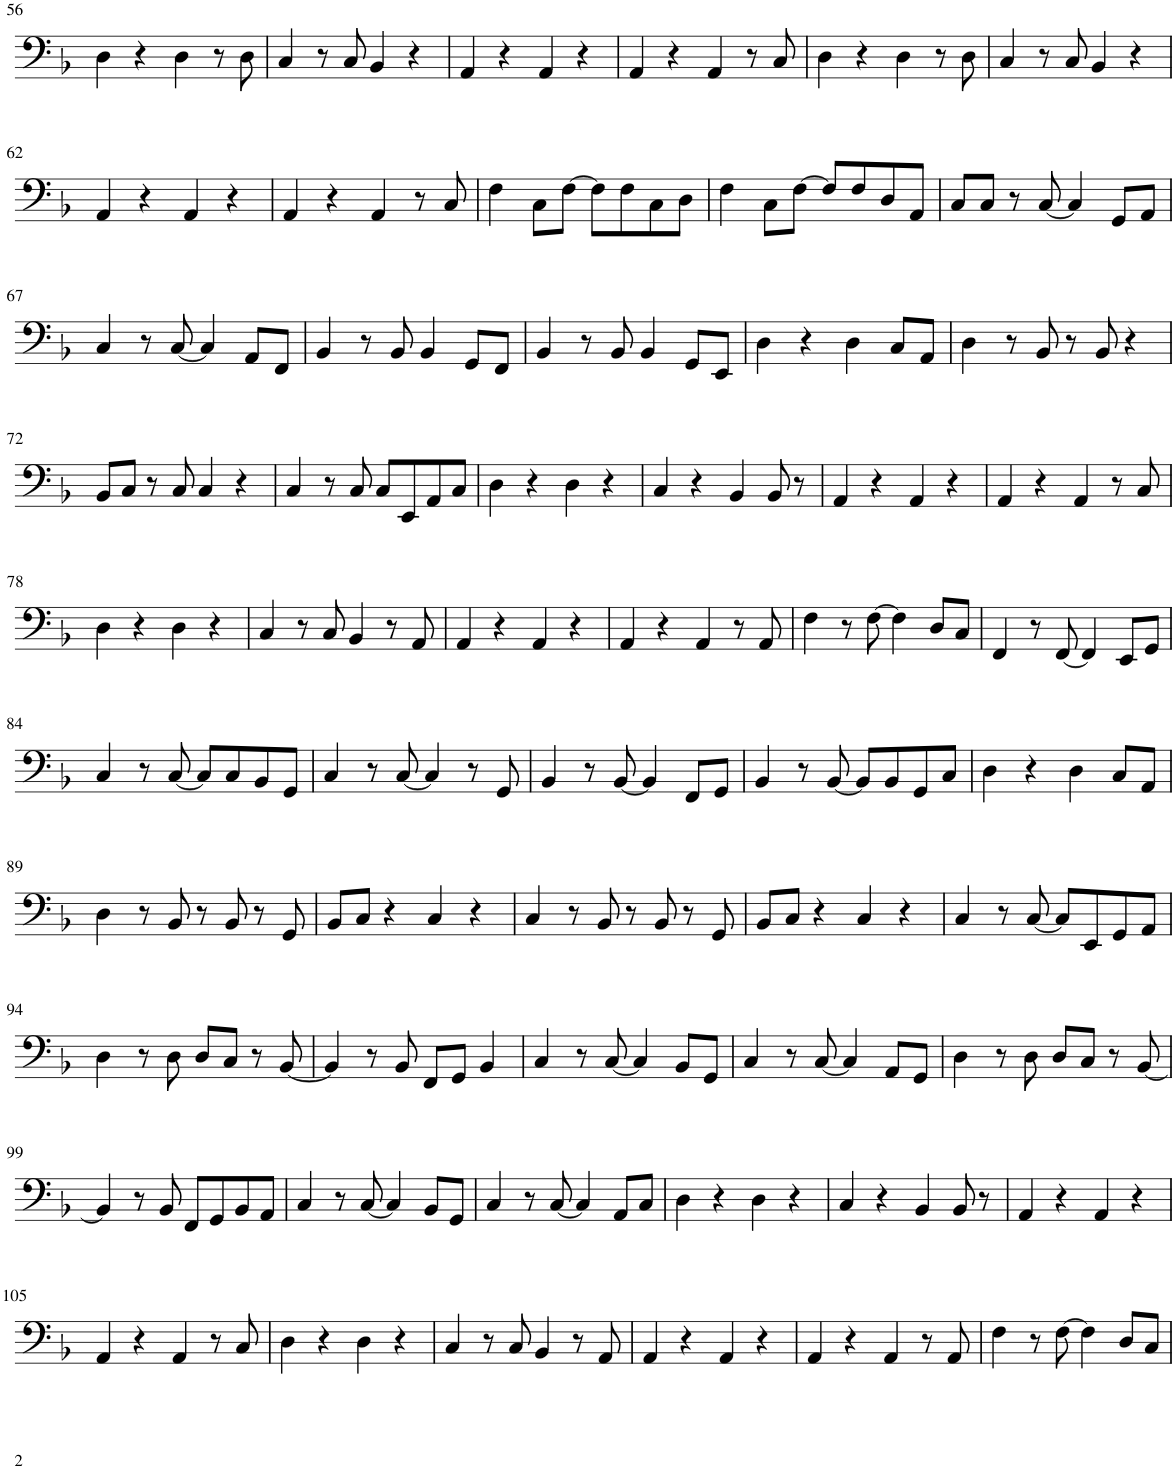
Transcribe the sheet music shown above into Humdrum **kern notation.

**kern
*part1
*staff1
*I"Electric Bass
*I'El. B.
!!LO:PB:g=z
*clefF4
*Trd7c12
*k[b-]
*M4/4
=56
4D\
4r
4D\
8r
8D\
=57
4C/
8r
8C/
4BB-/
4r
=58
4AA/
4r
4AA/
4r
=59
4AA/
4r
4AA/
8r
8C/
=60
4D\
4r
4D\
8r
8D\
=61
4C/
8r
8C/
4BB-/
4r
!!LO:LB:g=z
=62
4AA/
4r
4AA/
4r
=63
4AA/
4r
4AA/
8r
8C/
=64
4F\
8C\L
[8F\J
8F\L]
8F\
8C\
8D\J
=65
4F\
8C\L
[8F\J
8F/L]
8F/
8D/
8AA/J
=66
8C/L
8C/J
8r
[8C/
4C/]
8GG/L
8AA/J
!!LO:LB:g=z
=67
4C/
8r
[8C/
4C/]
8AA/L
8FF/J
=68
4BB-/
8r
8BB-/
4BB-/
8GG/L
8FF/J
=69
4BB-/
8r
8BB-/
4BB-/
8GG/L
8EE/J
=70
4D\
4r
4D\
8C/L
8AA/J
=71
4D\
8r
8BB-/
8r
8BB-/
4r
!!LO:LB:g=z
=72
8BB-/L
8C/J
8r
8C/
4C/
4r
=73
4C/
8r
8C/
8C/L
8EE/
8AA/
8C/J
=74
4D\
4r
4D\
4r
=75
4C/
4r
4BB-/
8BB-/
8r
=76
4AA/
4r
4AA/
4r
=77
4AA/
4r
4AA/
8r
8C/
!!LO:LB:g=z
=78
4D\
4r
4D\
4r
=79
4C/
8r
8C/
4BB-/
8r
8AA/
=80
4AA/
4r
4AA/
4r
=81
4AA/
4r
4AA/
8r
8AA/
=82
4F\
8r
[8F\
4F\]
8D/L
8C/J
=83
4FF/
8r
[8FF/
4FF/]
8EE/L
8GG/J
!!LO:LB:g=z
=84
4C/
8r
[8C/
8C/L]
8C/
8BB-/
8GG/J
=85
4C/
8r
[8C/
4C/]
8r
8GG/
=86
4BB-/
8r
[8BB-/
4BB-/]
8FF/L
8GG/J
=87
4BB-/
8r
[8BB-/
8BB-/L]
8BB-/
8GG/
8C/J
=88
4D\
4r
4D\
8C/L
8AA/J
!!LO:LB:g=z
=89
4D\
8r
8BB-/
8r
8BB-/
8r
8GG/
=90
8BB-/L
8C/J
4r
4C/
4r
=91
4C/
8r
8BB-/
8r
8BB-/
8r
8GG/
=92
8BB-/L
8C/J
4r
4C/
4r
=93
4C/
8r
[8C/
8C/L]
8EE/
8GG/
8AA/J
!!LO:LB:g=z
=94
4D\
8r
8D\
8D/L
8C/J
8r
[8BB-/
=95
4BB-/]
8r
8BB-/
8FF/L
8GG/J
4BB-/
=96
4C/
8r
[8C/
4C/]
8BB-/L
8GG/J
=97
4C/
8r
[8C/
4C/]
8AA/L
8GG/J
=98
4D\
8r
8D\
8D/L
8C/J
8r
[8BB-/
!!LO:LB:g=z
=99
4BB-/]
8r
8BB-/
8FF/L
8GG/
8BB-/
8AA/J
=100
4C/
8r
[8C/
4C/]
8BB-/L
8GG/J
=101
4C/
8r
[8C/
4C/]
8AA/L
8C/J
=102
4D\
4r
4D\
4r
=103
4C/
4r
4BB-/
8BB-/
8r
=104
4AA/
4r
4AA/
4r
!!LO:LB:g=z
=105
4AA/
4r
4AA/
8r
8C/
=106
4D\
4r
4D\
4r
=107
4C/
8r
8C/
4BB-/
8r
8AA/
=108
4AA/
4r
4AA/
4r
=109
4AA/
4r
4AA/
8r
8AA/
=110
4F\
8r
[8F\
4F\]
8D/L
8C/J
=
*-
